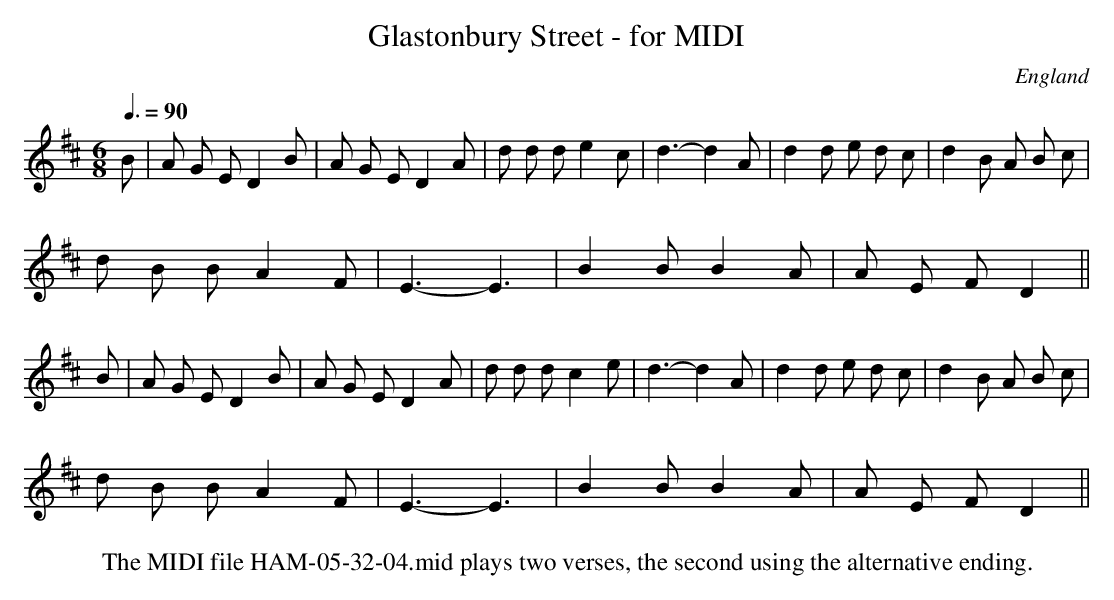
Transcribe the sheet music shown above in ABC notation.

X:1
T:Glastonbury Street - for MIDI
O:England
M:6/8
L:1/8
Q:3/8=90
K:D
B|A G E D2B|A G E D2A|d d d e2c|d3-d2 A|d2d e d c|d2B A B c|
d B B A2F|E3- E3|B2B B2A|A E F D2||
B|A G E D2B|A G E D2A|d d d c2e|d3-d2 A|d2d e d c|d2B A B c|
d B B A2F|E3- E3|B2B B2A|A E F D2||
W:The MIDI file HAM-05-32-04.mid plays two verses, the second using the alternative ending.
